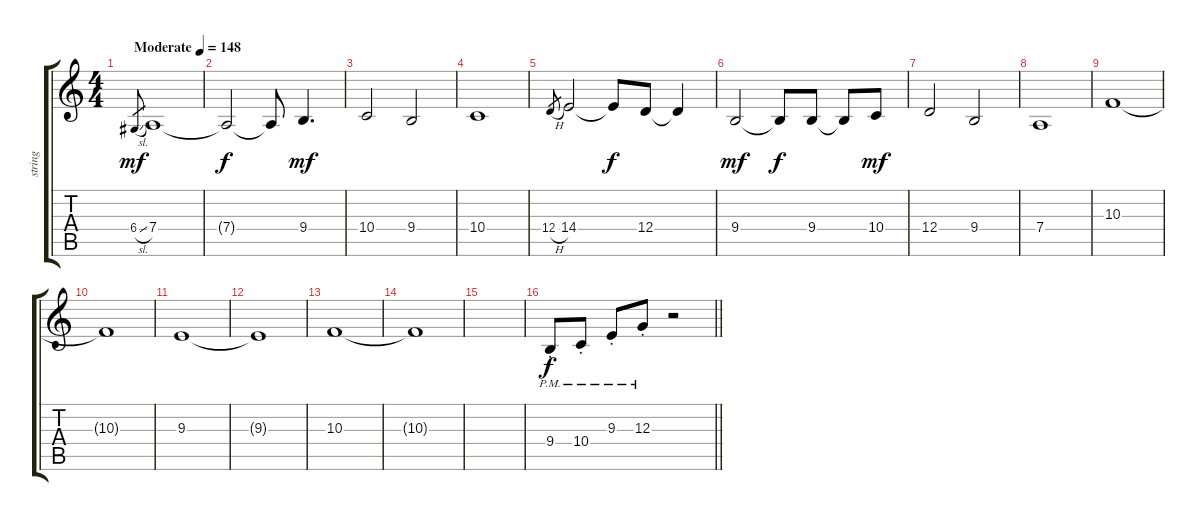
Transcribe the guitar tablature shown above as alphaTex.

\track ("string" "string") {instrument stringensemble1}
\staff {score tabs}
\tuning (E4 B3 G3 D3 A2 E2) {hide}
\ts (4 4)
\tempo (148 "Moderate")
\clef g2
\ks c
6.4{sl}.8{gr dy mf instrument stringensemble1} 7.4.1 |
7.4{t}.2{dy f} 7.4{t}.8 9.4.4{d dy mf} |
10.4.2 9.4.2 |
10.4.1 |
12.4{h}.8{gr} 14.4.2 14.4{t}.8{dy f} 12.4.8 12.4{t}.4 |
9.4.2{dy mf} 9.4{t}.8{dy f} 9.4.8 9.4{t}.8 10.4.8{dy mf} |
12.4.2 9.4.2 |
7.4.1 |
10.3.1 |
10.3{t}.1 |
9.3.1 |
9.3{t}.1 |
10.3.1 |
10.3{t}.1 |
|
\barLineRight lightlight
9.4{pm st}.8{dy f} 10.4{pm st}.8 9.3{pm st}.8 12.3{pm st}.8 r.2
